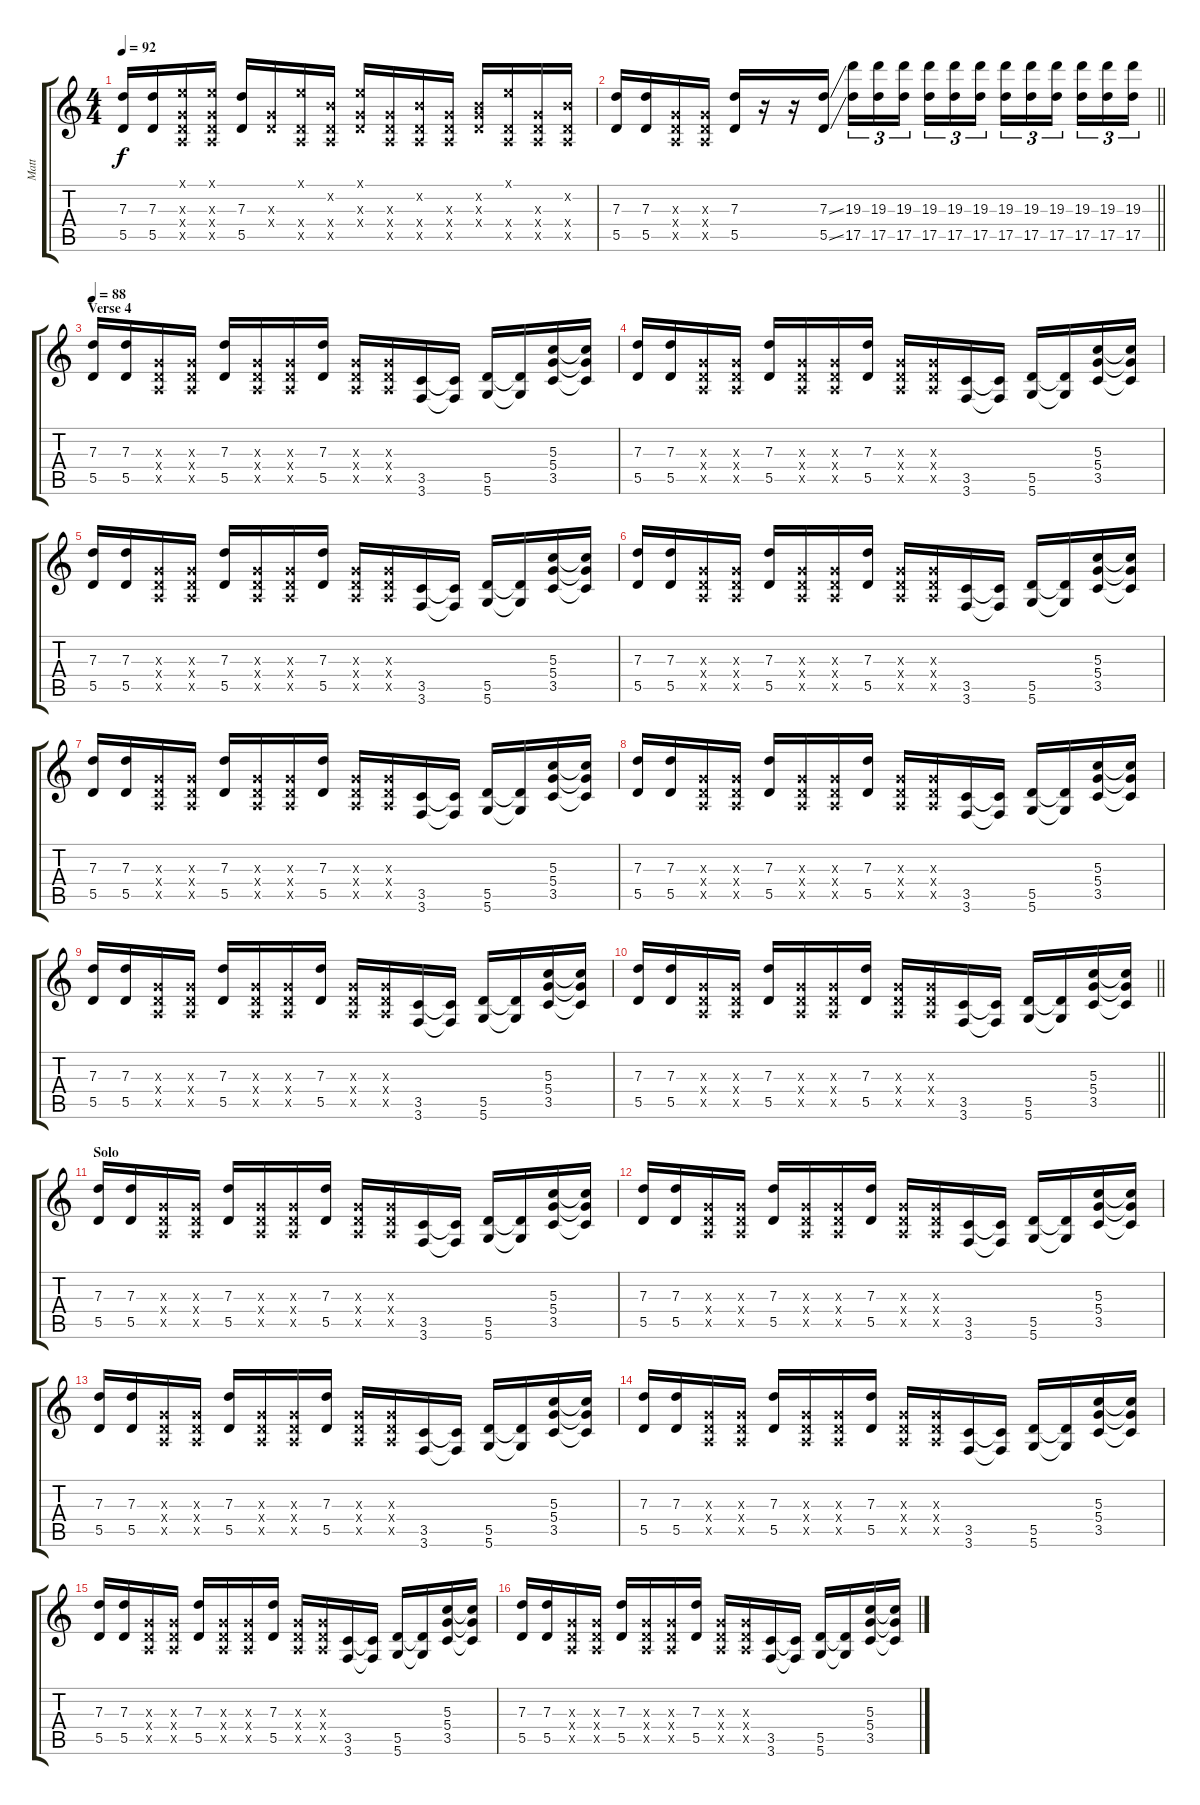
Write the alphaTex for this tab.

\track ("Matt" "Matt") {instrument overdrivenguitar}
\staff {score tabs}
\tuning (E4 B3 G3 D3 A2 D2) {hide}
\ts (4 4)
\tempo 92
\clef g2
\ks c
(7.3 5.5).16{dy f} (7.3 5.5).16 (0.1{x} 0.3{x} 0.4{x} 0.5{x}).16 (0.1{x} 0.3{x} 0.4{x} 0.5{x}).16 (7.3 5.5).16 (0.3{x} 0.4{x}).16 (0.1{x} 0.4{x} 0.5{x}).16 (0.2{x} 0.4{x} 0.5{x}).16 (0.1{x} 0.3{x} 0.4{x}).16 (0.3{x} 0.4{x} 0.5{x}).16 (0.2{x} 0.4{x} 0.5{x}).16 (0.3{x} 0.4{x} 0.5{x}).16 (0.2{x} 0.3{x} 0.4{x}).16 (0.1{x} 0.4{x} 0.5{x}).16 (0.3{x} 0.4{x} 0.5{x}).16 (0.2{x} 0.4{x} 0.5{x}).16 |
\barLineRight lightlight
(7.3 5.5).16 (7.3 5.5).16 (0.3{x} 0.4{x} 0.5{x}).16 (0.3{x} 0.4{x} 0.5{x}).16 (7.3 5.5).16 r.16 r.16 (7.3{ss} 5.5{ss}).16 (19.3 17.5).16{tu (3 2)} (19.3 17.5).16{tu (3 2)} (19.3 17.5).16{tu (3 2) beam splitsecondary} (19.3 17.5).16{tu (3 2)} (19.3 17.5).16{tu (3 2)} (19.3 17.5).16{tu (3 2)} (19.3 17.5).16{tu (3 2)} (19.3 17.5).16{tu (3 2)} (19.3 17.5).16{tu (3 2) beam splitsecondary} (19.3 17.5).16{tu (3 2)} (19.3 17.5).16{tu (3 2)} (19.3 17.5).16{tu (3 2)} |
\section ("" "Verse 4")
\tempo 88
(7.3 5.5).16 (7.3 5.5).16 (0.3{x} 0.4{x} 0.5{x}).16 (0.3{x} 0.4{x} 0.5{x}).16 (7.3 5.5).16 (0.3{x} 0.4{x} 0.5{x}).16 (0.3{x} 0.4{x} 0.5{x}).16 (7.3 5.5).16 (0.3{x} 0.4{x} 0.5{x}).16 (0.3{x} 0.4{x} 0.5{x}).16 (3.5 3.6).16 (3.5{t} 3.6{t}).16 (5.5 5.6).16 (5.5{t} 5.6{t}).16 (5.3 5.4 3.5).16 (5.3{t} 5.4{t} 3.5{t}).16 |
(7.3 5.5).16 (7.3 5.5).16 (0.3{x} 0.4{x} 0.5{x}).16 (0.3{x} 0.4{x} 0.5{x}).16 (7.3 5.5).16 (0.3{x} 0.4{x} 0.5{x}).16 (0.3{x} 0.4{x} 0.5{x}).16 (7.3 5.5).16 (0.3{x} 0.4{x} 0.5{x}).16 (0.3{x} 0.4{x} 0.5{x}).16 (3.5 3.6).16 (3.5{t} 3.6{t}).16 (5.5 5.6).16 (5.5{t} 5.6{t}).16 (5.3 5.4 3.5).16 (5.3{t} 5.4{t} 3.5{t}).16 |
(7.3 5.5).16 (7.3 5.5).16 (0.3{x} 0.4{x} 0.5{x}).16 (0.3{x} 0.4{x} 0.5{x}).16 (7.3 5.5).16 (0.3{x} 0.4{x} 0.5{x}).16 (0.3{x} 0.4{x} 0.5{x}).16 (7.3 5.5).16 (0.3{x} 0.4{x} 0.5{x}).16 (0.3{x} 0.4{x} 0.5{x}).16 (3.5 3.6).16 (3.5{t} 3.6{t}).16 (5.5 5.6).16 (5.5{t} 5.6{t}).16 (5.3 5.4 3.5).16 (5.3{t} 5.4{t} 3.5{t}).16 |
(7.3 5.5).16 (7.3 5.5).16 (0.3{x} 0.4{x} 0.5{x}).16 (0.3{x} 0.4{x} 0.5{x}).16 (7.3 5.5).16 (0.3{x} 0.4{x} 0.5{x}).16 (0.3{x} 0.4{x} 0.5{x}).16 (7.3 5.5).16 (0.3{x} 0.4{x} 0.5{x}).16 (0.3{x} 0.4{x} 0.5{x}).16 (3.5 3.6).16 (3.5{t} 3.6{t}).16 (5.5 5.6).16 (5.5{t} 5.6{t}).16 (5.3 5.4 3.5).16 (5.3{t} 5.4{t} 3.5{t}).16 |
(7.3 5.5).16 (7.3 5.5).16 (0.3{x} 0.4{x} 0.5{x}).16 (0.3{x} 0.4{x} 0.5{x}).16 (7.3 5.5).16 (0.3{x} 0.4{x} 0.5{x}).16 (0.3{x} 0.4{x} 0.5{x}).16 (7.3 5.5).16 (0.3{x} 0.4{x} 0.5{x}).16 (0.3{x} 0.4{x} 0.5{x}).16 (3.5 3.6).16 (3.5{t} 3.6{t}).16 (5.5 5.6).16 (5.5{t} 5.6{t}).16 (5.3 5.4 3.5).16 (5.3{t} 5.4{t} 3.5{t}).16 |
(7.3 5.5).16 (7.3 5.5).16 (0.3{x} 0.4{x} 0.5{x}).16 (0.3{x} 0.4{x} 0.5{x}).16 (7.3 5.5).16 (0.3{x} 0.4{x} 0.5{x}).16 (0.3{x} 0.4{x} 0.5{x}).16 (7.3 5.5).16 (0.3{x} 0.4{x} 0.5{x}).16 (0.3{x} 0.4{x} 0.5{x}).16 (3.5 3.6).16 (3.5{t} 3.6{t}).16 (5.5 5.6).16 (5.5{t} 5.6{t}).16 (5.3 5.4 3.5).16 (5.3{t} 5.4{t} 3.5{t}).16 |
(7.3 5.5).16 (7.3 5.5).16 (0.3{x} 0.4{x} 0.5{x}).16 (0.3{x} 0.4{x} 0.5{x}).16 (7.3 5.5).16 (0.3{x} 0.4{x} 0.5{x}).16 (0.3{x} 0.4{x} 0.5{x}).16 (7.3 5.5).16 (0.3{x} 0.4{x} 0.5{x}).16 (0.3{x} 0.4{x} 0.5{x}).16 (3.5 3.6).16 (3.5{t} 3.6{t}).16 (5.5 5.6).16 (5.5{t} 5.6{t}).16 (5.3 5.4 3.5).16 (5.3{t} 5.4{t} 3.5{t}).16 |
\barLineRight lightlight
(7.3 5.5).16 (7.3 5.5).16 (0.3{x} 0.4{x} 0.5{x}).16 (0.3{x} 0.4{x} 0.5{x}).16 (7.3 5.5).16 (0.3{x} 0.4{x} 0.5{x}).16 (0.3{x} 0.4{x} 0.5{x}).16 (7.3 5.5).16 (0.3{x} 0.4{x} 0.5{x}).16 (0.3{x} 0.4{x} 0.5{x}).16 (3.5 3.6).16 (3.5{t} 3.6{t}).16 (5.5 5.6).16 (5.5{t} 5.6{t}).16 (5.3 5.4 3.5).16 (5.3{t} 5.4{t} 3.5{t}).16 |
\section ("" "Solo")
(7.3 5.5).16 (7.3 5.5).16 (0.3{x} 0.4{x} 0.5{x}).16 (0.3{x} 0.4{x} 0.5{x}).16 (7.3 5.5).16 (0.3{x} 0.4{x} 0.5{x}).16 (0.3{x} 0.4{x} 0.5{x}).16 (7.3 5.5).16 (0.3{x} 0.4{x} 0.5{x}).16 (0.3{x} 0.4{x} 0.5{x}).16 (3.5 3.6).16 (3.5{t} 3.6{t}).16 (5.5 5.6).16 (5.5{t} 5.6{t}).16 (5.3 5.4 3.5).16 (5.3{t} 5.4{t} 3.5{t}).16 |
(7.3 5.5).16 (7.3 5.5).16 (0.3{x} 0.4{x} 0.5{x}).16 (0.3{x} 0.4{x} 0.5{x}).16 (7.3 5.5).16 (0.3{x} 0.4{x} 0.5{x}).16 (0.3{x} 0.4{x} 0.5{x}).16 (7.3 5.5).16 (0.3{x} 0.4{x} 0.5{x}).16 (0.3{x} 0.4{x} 0.5{x}).16 (3.5 3.6).16 (3.5{t} 3.6{t}).16 (5.5 5.6).16 (5.5{t} 5.6{t}).16 (5.3 5.4 3.5).16 (5.3{t} 5.4{t} 3.5{t}).16 |
(7.3 5.5).16 (7.3 5.5).16 (0.3{x} 0.4{x} 0.5{x}).16 (0.3{x} 0.4{x} 0.5{x}).16 (7.3 5.5).16 (0.3{x} 0.4{x} 0.5{x}).16 (0.3{x} 0.4{x} 0.5{x}).16 (7.3 5.5).16 (0.3{x} 0.4{x} 0.5{x}).16 (0.3{x} 0.4{x} 0.5{x}).16 (3.5 3.6).16 (3.5{t} 3.6{t}).16 (5.5 5.6).16 (5.5{t} 5.6{t}).16 (5.3 5.4 3.5).16 (5.3{t} 5.4{t} 3.5{t}).16 |
(7.3 5.5).16 (7.3 5.5).16 (0.3{x} 0.4{x} 0.5{x}).16 (0.3{x} 0.4{x} 0.5{x}).16 (7.3 5.5).16 (0.3{x} 0.4{x} 0.5{x}).16 (0.3{x} 0.4{x} 0.5{x}).16 (7.3 5.5).16 (0.3{x} 0.4{x} 0.5{x}).16 (0.3{x} 0.4{x} 0.5{x}).16 (3.5 3.6).16 (3.5{t} 3.6{t}).16 (5.5 5.6).16 (5.5{t} 5.6{t}).16 (5.3 5.4 3.5).16 (5.3{t} 5.4{t} 3.5{t}).16 |
(7.3 5.5).16 (7.3 5.5).16 (0.3{x} 0.4{x} 0.5{x}).16 (0.3{x} 0.4{x} 0.5{x}).16 (7.3 5.5).16 (0.3{x} 0.4{x} 0.5{x}).16 (0.3{x} 0.4{x} 0.5{x}).16 (7.3 5.5).16 (0.3{x} 0.4{x} 0.5{x}).16 (0.3{x} 0.4{x} 0.5{x}).16 (3.5 3.6).16 (3.5{t} 3.6{t}).16 (5.5 5.6).16 (5.5{t} 5.6{t}).16 (5.3 5.4 3.5).16 (5.3{t} 5.4{t} 3.5{t}).16 |
(7.3 5.5).16 (7.3 5.5).16 (0.3{x} 0.4{x} 0.5{x}).16 (0.3{x} 0.4{x} 0.5{x}).16 (7.3 5.5).16 (0.3{x} 0.4{x} 0.5{x}).16 (0.3{x} 0.4{x} 0.5{x}).16 (7.3 5.5).16 (0.3{x} 0.4{x} 0.5{x}).16 (0.3{x} 0.4{x} 0.5{x}).16 (3.5 3.6).16 (3.5{t} 3.6{t}).16 (5.5 5.6).16 (5.5{t} 5.6{t}).16 (5.3 5.4 3.5).16 (5.3{t} 5.4{t} 3.5{t}).16
